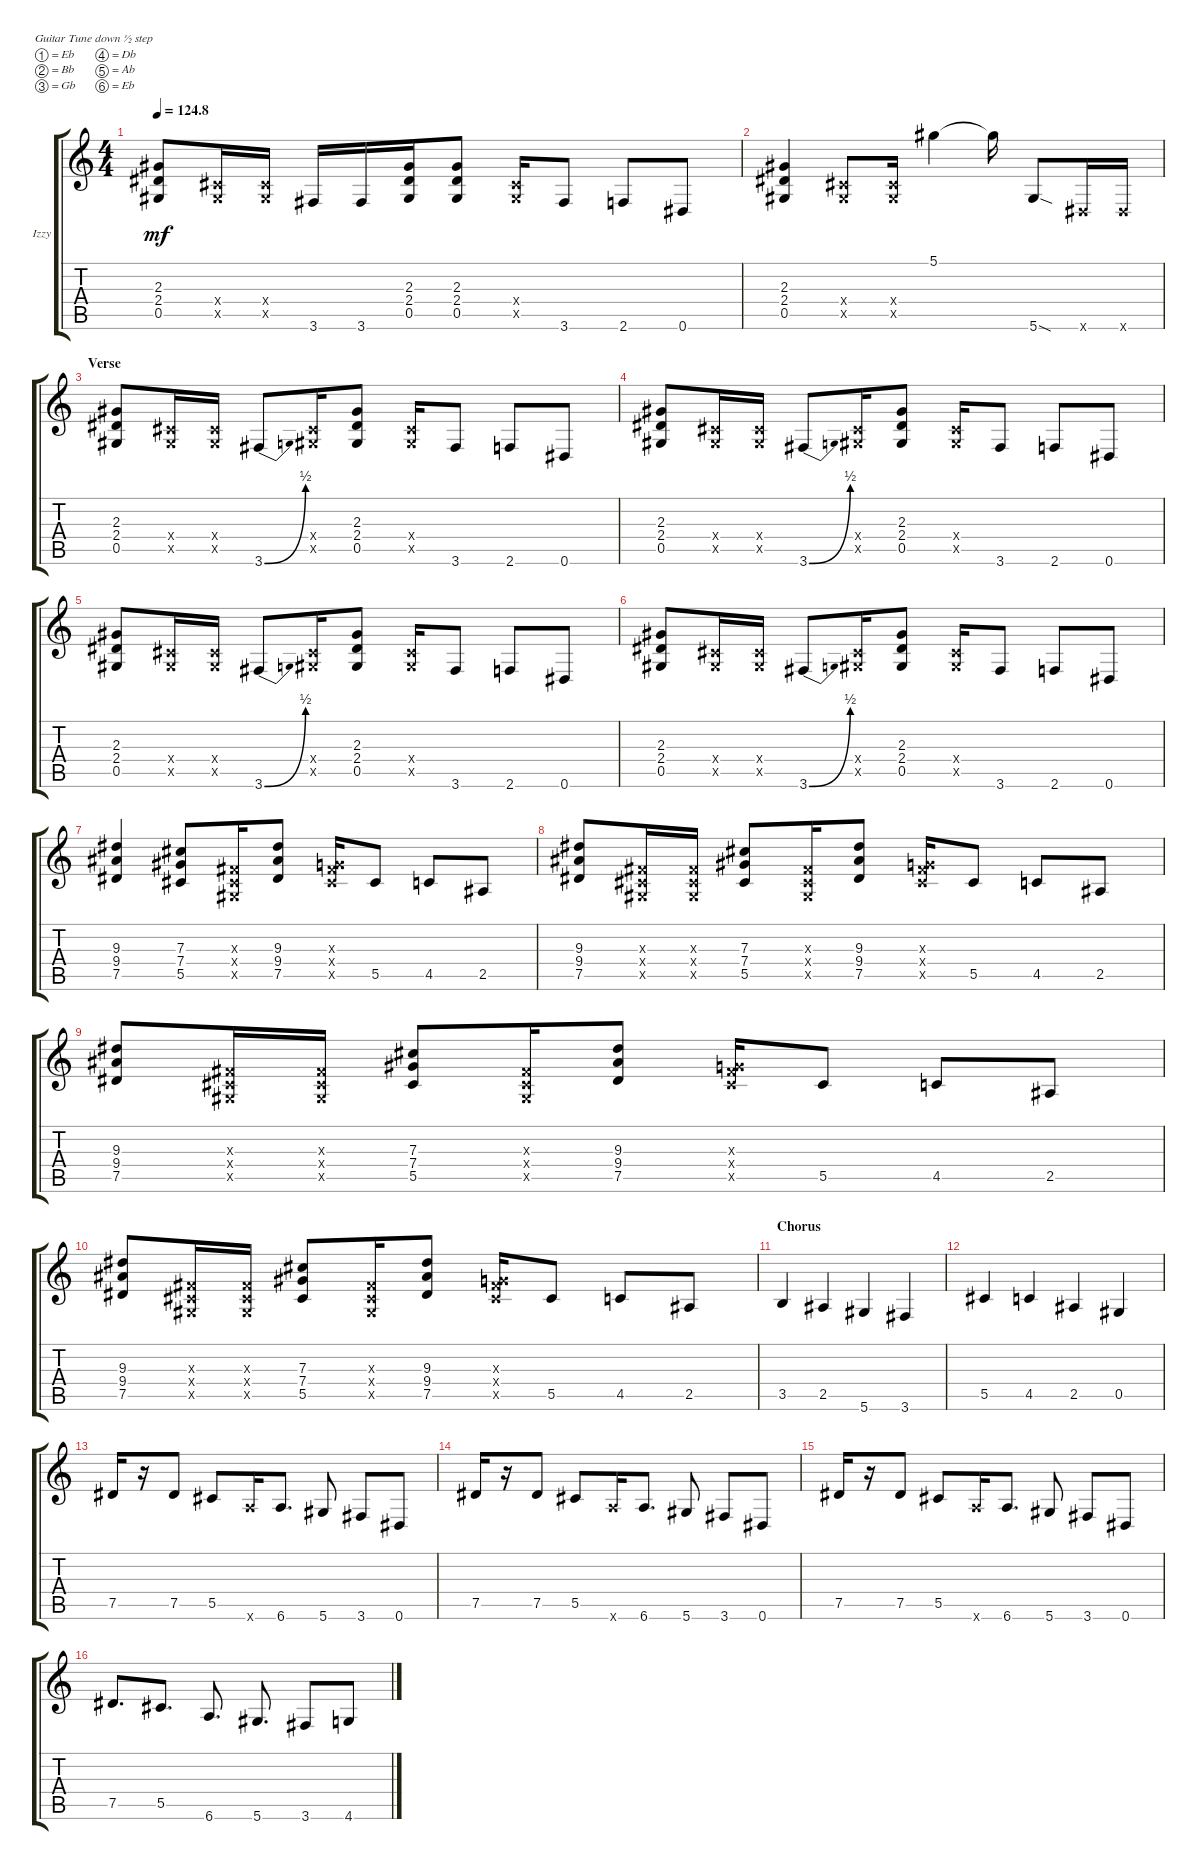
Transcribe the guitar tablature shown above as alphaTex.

\defaultSystemsLayout 4
\bracketExtendMode groupsimilarinstruments
\firstSystemTrackNameOrientation horizontal
\otherSystemsTrackNameOrientation horizontal
\track ("Izzy" "Izzy") {instrument overdrivenguitar}
\staff {score tabs}
\tuning (Eb4 Bb3 Gb3 Db3 Ab2 Eb2)
\ts (4 4)
\tempo
124.8
\accidentals auto
\clef g2
\ottava regular
\simile none
\ks c
(0.5 2.4 2.3).8{dy mf} (0.5{x} 0.4{x}).16 (0.5{x} 0.4{x}).16 3.6.16 3.6.16 (0.5 2.4 2.3).16 (2.3 2.4 0.5).8 (0.5{x} 0.4{x}).16 3.6.8 2.6.8 0.6.8 |
(0.5 2.4 2.3).4 (0.4{x} 0.5{x}).8 (0.5{x} 0.4{x}).16 5.1.4 5.1{t}.16 5.6{sod}.8 0.6{x}.16 0.6{x}.16 |
\section ("" "Verse")
(0.5 2.4 2.3).8 (0.4{x} 0.5{x}).16 (0.5{x} 0.4{x}).16 3.6{be (bend 0 0 14.399999999999999 2)}.8 (0.5{x} 0.4{x}).16 (2.4 0.5 2.3).8 (0.5{x} 0.4{x}).16 3.6.8 2.6.8 0.6.8 |
(0.5 2.4 2.3).8 (0.4{x} 0.5{x}).16 (0.5{x} 0.4{x}).16 3.6{be (bend 0 0 14.399999999999999 2)}.8 (0.5{x} 0.4{x}).16 (2.4 0.5 2.3).8 (0.5{x} 0.4{x}).16 3.6.8 2.6.8 0.6.8 |
(0.5 2.4 2.3).8 (0.4{x} 0.5{x}).16 (0.5{x} 0.4{x}).16 3.6{be (bend 0 0 14.399999999999999 2)}.8 (0.5{x} 0.4{x}).16 (2.4 0.5 2.3).8 (0.5{x} 0.4{x}).16 3.6.8 2.6.8 0.6.8 |
(0.5 2.4 2.3).8 (0.4{x} 0.5{x}).16 (0.5{x} 0.4{x}).16 3.6{be (bend 0 0 14.399999999999999 2)}.8 (0.5{x} 0.4{x}).16 (2.4 0.5 2.3).8 (0.5{x} 0.4{x}).16 3.6.8 2.6.8 0.6.8 |
(9.3 9.4 7.5).4 (5.5 7.4 7.3).8 (0.3{x} 0.4{x} 0.5{x}).16 (7.5 9.4 9.3).8 (0.3{x} 0.4{x} 11.5{x}).16 5.5.8 4.5.8 2.5.8 |
(9.3 9.4 7.5).8 (0.3{x} 0.4{x} 0.5{x}).16 (0.5{x} 0.4{x} 0.3{x}).16 (5.5 7.4 7.3).8 (0.3{x} 0.4{x} 0.5{x}).16 (7.5 9.4 9.3).8 (0.3{x} 0.4{x} 11.5{x}).16 5.5.8 4.5.8 2.5.8 |
(9.3 9.4 7.5).8 (0.3{x} 0.4{x} 0.5{x}).16 (0.5{x} 0.4{x} 0.3{x}).16 (5.5 7.4 7.3).8 (0.3{x} 0.4{x} 0.5{x}).16 (7.5 9.4 9.3).8 (0.3{x} 0.4{x} 11.5{x}).16 5.5.8 4.5.8 2.5.8 |
(9.3 9.4 7.5).8 (0.3{x} 0.4{x} 0.5{x}).16 (0.5{x} 0.4{x} 0.3{x}).16 (5.5 7.4 7.3).8 (0.3{x} 0.4{x} 0.5{x}).16 (7.5 9.4 9.3).8 (0.3{x} 0.4{x} 11.5{x}).16 5.5.8 4.5.8 2.5.8 |
\section ("" "Chorus")
3.5.4 2.5.4 5.6.4 3.6.4 |
5.5.4 4.5.4 2.5.4 0.5.4 |
7.5.16 r.16 7.5.8 5.5.8 6.6{x}.16 6.6.8{d} 5.6.8 3.6.8 0.6.8 |
7.5.16 r.16 7.5.8 5.5.8 6.6{x}.16 6.6.8{d} 5.6.8 3.6.8 0.6.8 |
7.5.16 r.16 7.5.8 5.5.8 6.6{x}.16 6.6.8{d} 5.6.8 3.6.8 0.6.8 |
7.5.8{d} 5.5.8{d} 6.6.8{d} 5.6.8{d} 3.6.8 4.6.8
